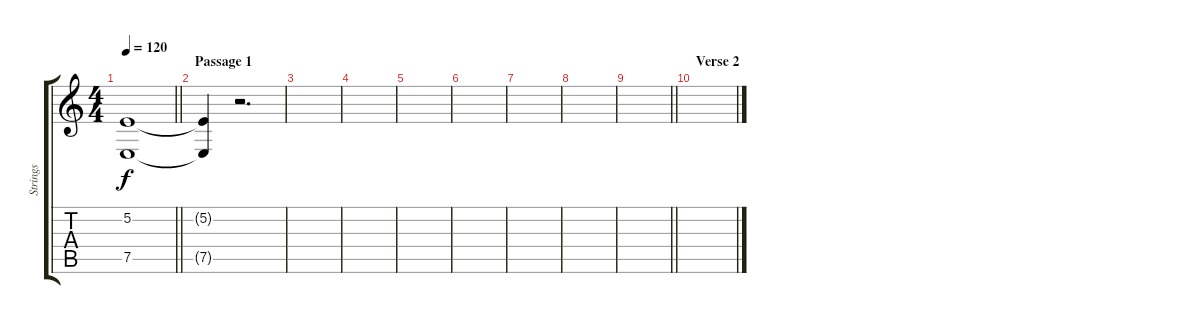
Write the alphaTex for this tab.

\track ("Strings" "Strings") {instrument stringensemble1}
\staff {score tabs}
\tuning (E4 B3 G3 D3 A2 E2) {hide}
\ts (4 4)
\tempo 120
\clef g2
\barLineRight lightlight
\ks c
(5.2{t} 7.5{t}).1{dy f volume 0} |
\section ("" "Passage 1")
(5.2{t} 7.5{t}).4 r.2{d} |
|
|
|
|
|
|
\barLineRight lightlight
|
\section ("" "Verse 2")
